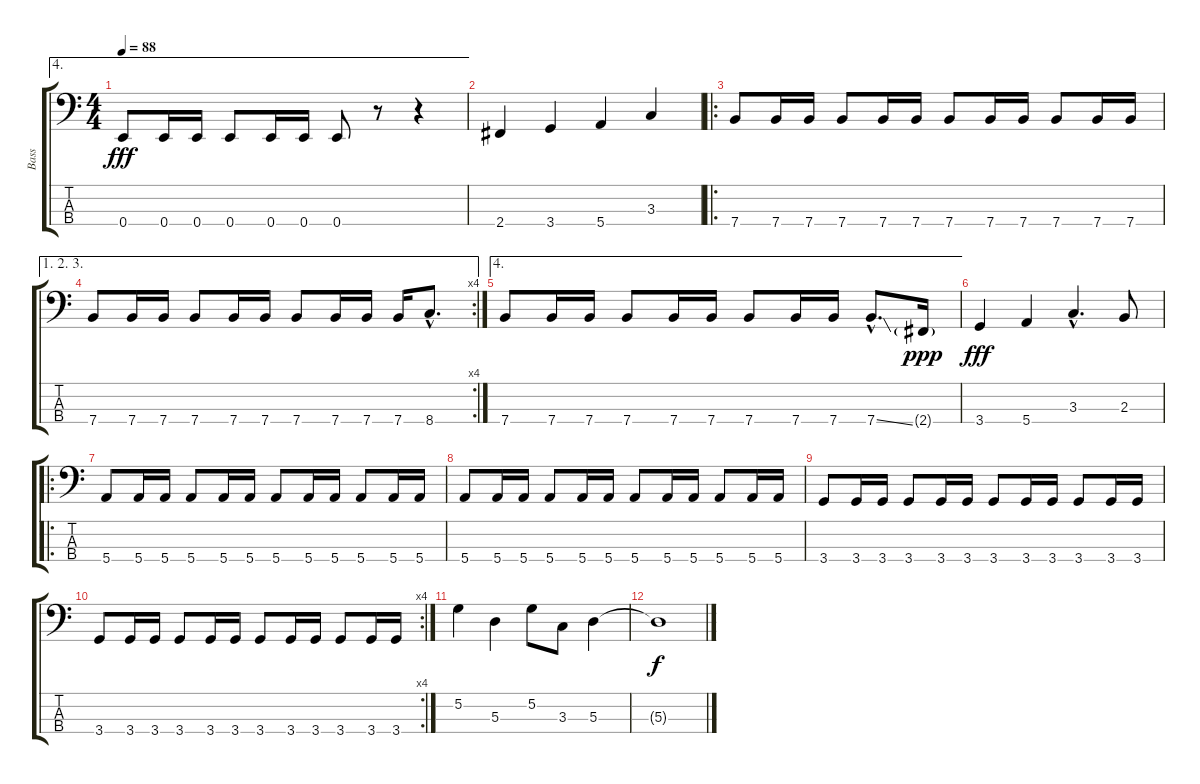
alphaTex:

\track ("Bass" "Bass") {instrument electricbassfinger}
\staff {score tabs}
\tuning (G2 D2 A1 E1) {hide}
\ae 4
\ts (4 4)
\tempo 88
\clef f4
\ks c
0.4.8{dy fff} 0.4.16 0.4.16 0.4.8 0.4.16 0.4.16 0.4.8 r.8 r.4 |
2.4.4 3.4.4 5.4.4 3.3.4 |
\ro
7.4.8 7.4.16 7.4.16 7.4.8 7.4.16 7.4.16 7.4.8 7.4.16 7.4.16 7.4.8 7.4.16 7.4.16 |
\ae (1 2 3)
\rc 4
7.4.8 7.4.16 7.4.16 7.4.8 7.4.16 7.4.16 7.4.8 7.4.16 7.4.16 7.4.16 8.4{hac}.8{d} |
\ae 4
7.4.8 7.4.16 7.4.16 7.4.8 7.4.16 7.4.16 7.4.8 7.4.16 7.4.16 7.4{ss hac}.8{d} 2.4{g}.16{dy ppp} |
3.4.4{dy fff} 5.4.4 3.3{hac}.4{d} 2.3.8 |
\ro
5.4.8 5.4.16 5.4.16 5.4.8 5.4.16 5.4.16 5.4.8 5.4.16 5.4.16 5.4.8 5.4.16 5.4.16 |
5.4.8 5.4.16 5.4.16 5.4.8 5.4.16 5.4.16 5.4.8 5.4.16 5.4.16 5.4.8 5.4.16 5.4.16 |
3.4.8 3.4.16 3.4.16 3.4.8 3.4.16 3.4.16 3.4.8 3.4.16 3.4.16 3.4.8 3.4.16 3.4.16 |
\rc 4
3.4.8 3.4.16 3.4.16 3.4.8 3.4.16 3.4.16 3.4.8 3.4.16 3.4.16 3.4.8 3.4.16 3.4.16 |
5.2.4 5.3.4 5.2.8 3.3.8 5.3.4 |
5.3{t}.1{dy f}
